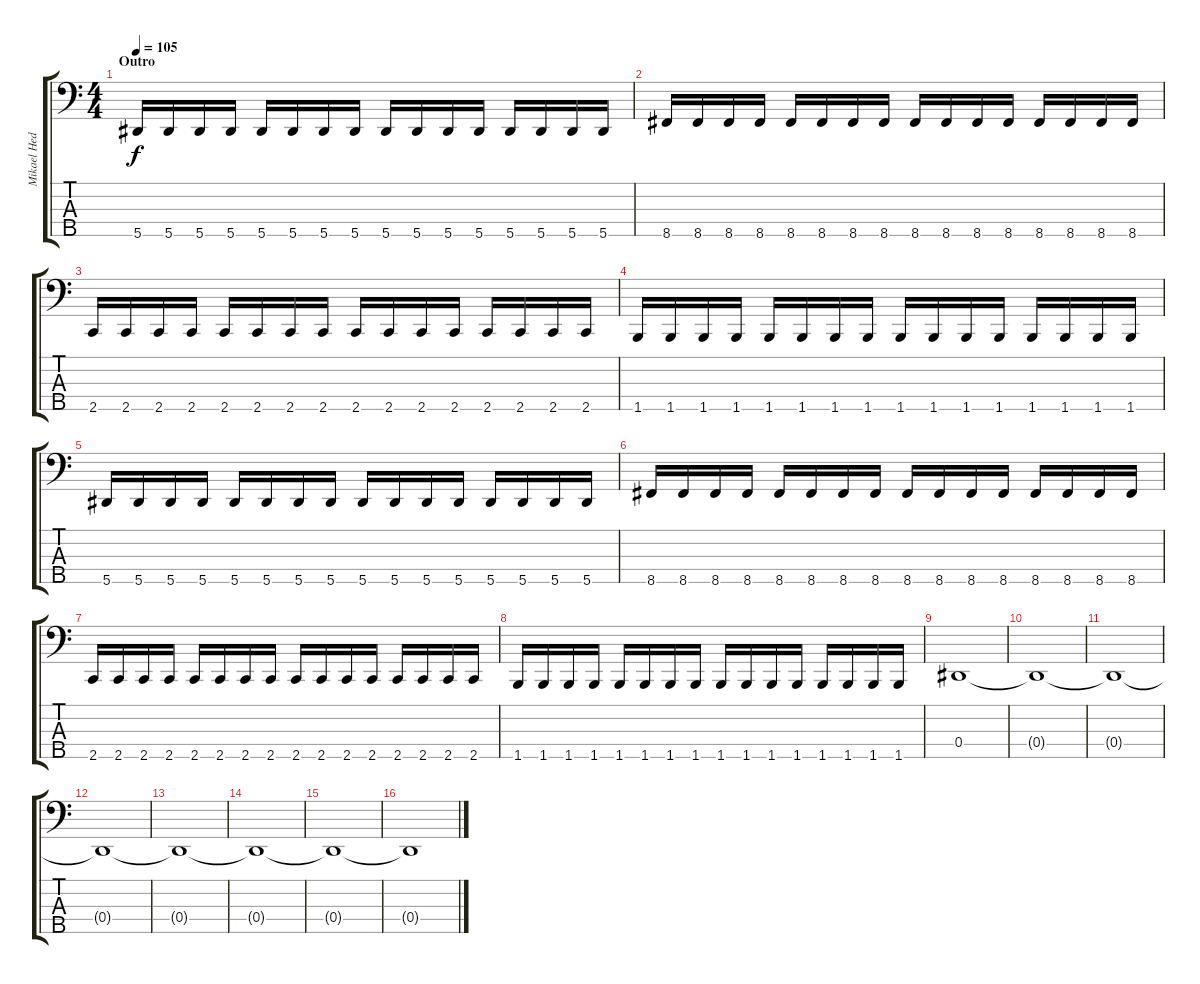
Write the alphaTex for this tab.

\track ("Mikael Hedlund" "Mikael Hed") {instrument electricbassfinger}
\staff {score tabs}
\tuning (Gb2 Db2 Ab1 Eb1 Bb0) {hide}
\ts (4 4)
\section ("" "Outro")
\tempo 105
\clef f4
\ks c
5.5.16{dy f} 5.5.16 5.5.16 5.5.16 5.5.16 5.5.16 5.5.16 5.5.16 5.5.16 5.5.16 5.5.16 5.5.16 5.5.16 5.5.16 5.5.16 5.5.16 |
8.5.16 8.5.16 8.5.16 8.5.16 8.5.16 8.5.16 8.5.16 8.5.16 8.5.16 8.5.16 8.5.16 8.5.16 8.5.16 8.5.16 8.5.16 8.5.16 |
2.5.16 2.5.16 2.5.16 2.5.16 2.5.16 2.5.16 2.5.16 2.5.16 2.5.16 2.5.16 2.5.16 2.5.16 2.5.16 2.5.16 2.5.16 2.5.16 |
1.5.16 1.5.16 1.5.16 1.5.16 1.5.16 1.5.16 1.5.16 1.5.16 1.5.16 1.5.16 1.5.16 1.5.16 1.5.16 1.5.16 1.5.16 1.5.16 |
5.5.16 5.5.16 5.5.16 5.5.16 5.5.16 5.5.16 5.5.16 5.5.16 5.5.16 5.5.16 5.5.16 5.5.16 5.5.16 5.5.16 5.5.16 5.5.16 |
8.5.16 8.5.16 8.5.16 8.5.16 8.5.16 8.5.16 8.5.16 8.5.16 8.5.16 8.5.16 8.5.16 8.5.16 8.5.16 8.5.16 8.5.16 8.5.16 |
2.5.16 2.5.16 2.5.16 2.5.16 2.5.16 2.5.16 2.5.16 2.5.16 2.5.16 2.5.16 2.5.16 2.5.16 2.5.16 2.5.16 2.5.16 2.5.16 |
1.5.16 1.5.16 1.5.16 1.5.16 1.5.16 1.5.16 1.5.16 1.5.16 1.5.16 1.5.16 1.5.16 1.5.16 1.5.16 1.5.16 1.5.16 1.5.16 |
0.4.1 |
0.4{t}.1 |
0.4{t}.1 |
0.4{t}.1 |
0.4{t}.1 |
0.4{t}.1 |
0.4{t}.1 |
0.4{t}.1
